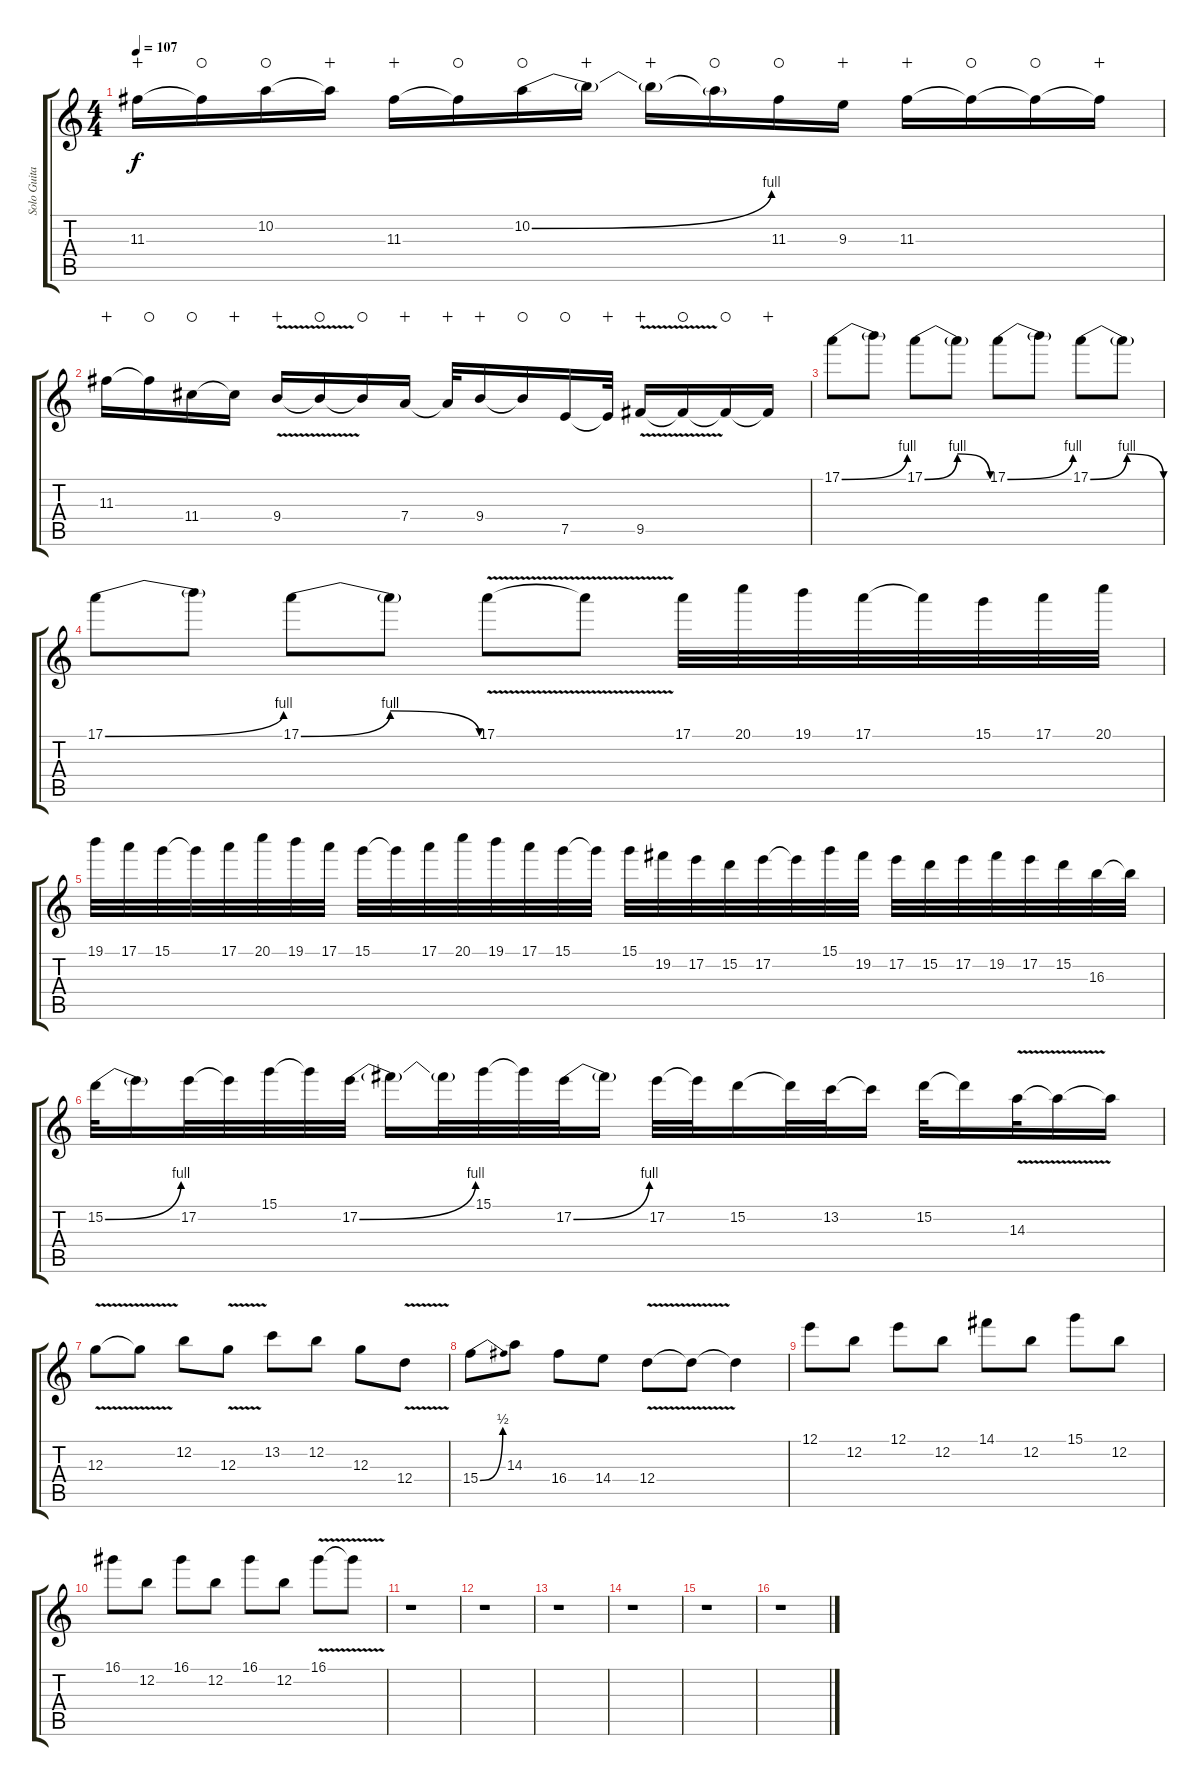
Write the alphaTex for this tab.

\track ("Solo Guitar" "Solo Guita") {instrument distortionguitar}
\staff {score tabs}
\tuning (E4 B3 G3 D3 A2 E2) {hide}
\ts (4 4)
\tempo 107
\clef g2
\ks c
11.3.16{dy f wahc} 11.3{t}.16{waho} 10.2.16{waho} 10.2{t}.16{wahc} 11.3.16{wahc} 11.3{t}.16{waho} 10.2{be (bend 0 0 60 4)}.16{waho} 10.2{t}.16{wahc} 10.2{t}.16{wahc} 10.2{t}.16{waho} 11.3.16{waho} 9.3.16{wahc} 11.3.16{wahc} 11.3{t}.16{waho} 11.3{t}.16{waho} 11.3{t}.16{wahc} |
11.3.16{wahc} 11.3{t}.16{waho} 11.4.16{waho} 11.4{t}.16{wahc} 9.4{v}.16{wahc} 9.4{t}.16{waho} 9.4{t}.16{waho} 7.4.16{wahc} 7.4{t}.32{wahc} 9.4.16{wahc} 9.4{t}.16{waho} 7.5.16{waho} 7.5{t}.32{wahc} 9.5{v}.16{wahc} 9.5{t}.16{waho} 9.5{t}.16{waho} 9.5{t}.16{wahc} |
17.1{be (bend 0 0 60 4)}.8 17.1{t}.8 17.1{be (bendrelease 0 0 15 4 15 4 60 0)}.8 17.1{t}.8 17.1{be (bend 0 0 60 4)}.8 17.1{t}.8 17.1{be (bendrelease 0 0 15 4 15 4 60 0)}.8 17.1{t}.8 |
17.1{be (bend 0 0 60 4)}.8 17.1{t}.8 17.1{be (bendrelease 0 0 15 4 15 4 60 0)}.8 17.1{t}.8 17.1{v}.8 17.1{t}.8 17.1.32 20.1.32 19.1.32 17.1.32 17.1{t}.32 15.1.32 17.1.32 20.1.32 |
19.1.32 17.1.32 15.1.32 15.1{t}.32 17.1.32 20.1.32 19.1.32 17.1.32 15.1.32 15.1{t}.32 17.1.32 20.1.32 19.1.32 17.1.32 15.1.32 15.1{t}.32 15.1.32 19.2.32 17.2.32 15.2.32 17.2.32 17.2{t}.32 15.1.32 19.2.32 17.2.32 15.2.32 17.2.32 19.2.32 17.2.32 15.2.32 16.3.32 16.3{t}.32 |
15.2{be (bend 0 0 60 4)}.32 15.2{t}.16 17.2.32 17.2{t}.32 15.1.32 15.1{t}.32 17.2{be (bend 0 0 60 4)}.32 17.2{t}.16 17.2{t}.32 15.1.32 15.1{t}.32 17.2{be (bend 0 0 60 4)}.32 17.2{t}.16 17.2.32 17.2{t}.32 15.2.16 15.2{t}.32 13.2.32 13.2{t}.16 15.2.32 15.2{t}.16 14.3{v}.32 14.3{t}.16 14.3{t}.16 |
12.3{v}.8 12.3{t}.8 12.2.8 12.3{v}.8 13.2.8 12.2.8 12.3.8 12.4{v}.8 |
15.4{be (bend 0 0 60 2)}.8 14.3.8 16.4.8 14.4.8 12.4{v}.8 12.4{t}.8 12.4{t}.4 |
12.1.8 12.2.8 12.1.8 12.2.8 14.1.8 12.2.8 15.1.8 12.2.8 |
16.1.8 12.2.8 16.1.8 12.2.8 16.1.8 12.2.8 16.1{v}.8 16.1{t}.8 |
r.1 |
r.1 |
r.1 |
r.1 |
r.1 |
r.1
